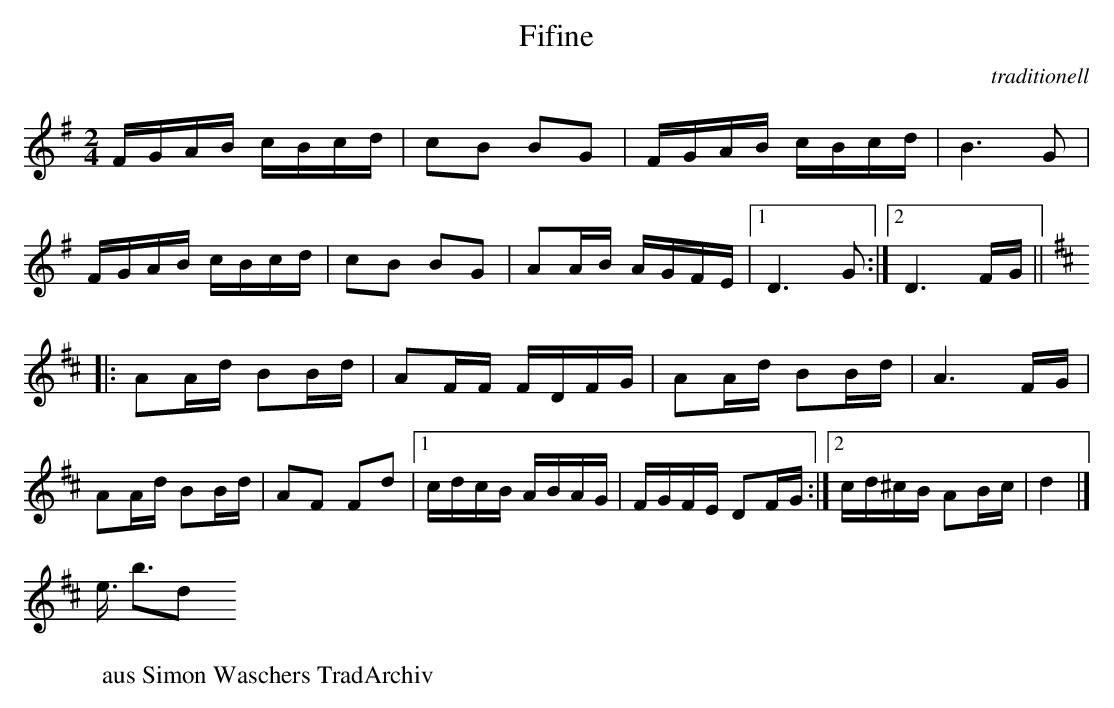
X:1
T:Fifine
C:traditionell
M:2/4
L:1/8
K:G
F/G/A/B/ c/B/c/d/ | cB BG | F/G/A/B/ c/B/c/d/ | B3G |
F/G/A/B/ c/B/c/d/ | cB BG | AA/B/ A/G/F/E/ |1 D3G :|\
                                           [2 D3F/G/ ||
K:D
|:\
AA/d/ BB/d/ | AF/F/ F/D/F/G/ | AA/d/ BB/d/ | A3F/G/ |
AA/d/ BB/d/ | AF Fd |1 c/d/c/B/ A/B/A/G/ | F/G/F/E/ DF/G/ :|\
                    [2 c/d/^c/B/ AB/c/ | d4 |]
W:aus Simon Waschers TradArchiv
Â
</pre>
</body>
</html>
v
